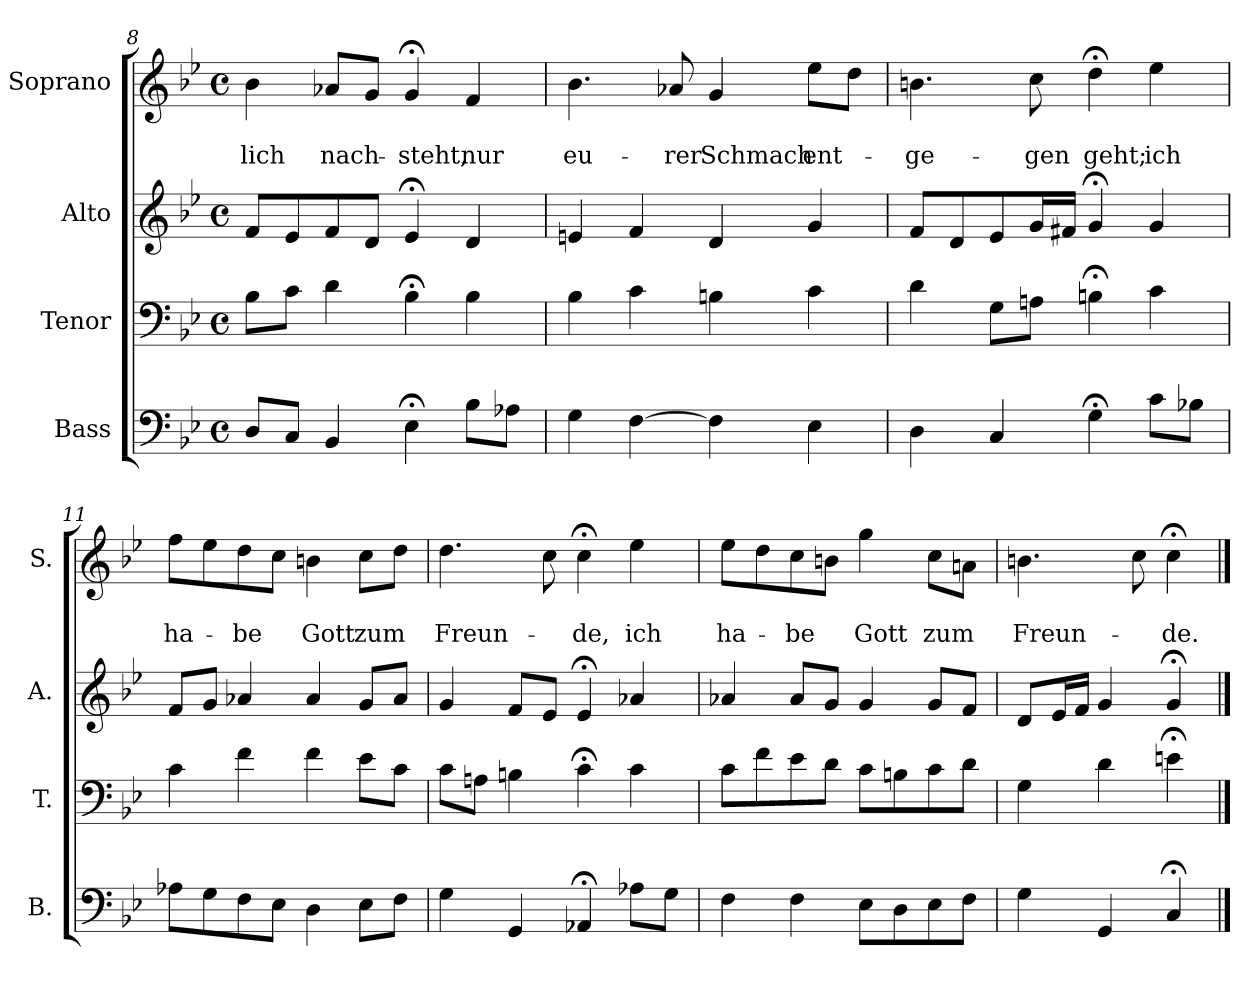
**kern	**kern	**kern	**kern	**text	**text
*part4	*part3	*part2	*part1	*part1	*part1
*staff4	*staff3	*staff2	*staff1	*staff1	*staff1
*I"Bass	*I"Tenor	*I"Alto	*I"Soprano	*	*
*I'B.	*I'T.	*I'A.	*I'S.	*	*
*clefF4	*clefF4	*clefG2	*clefG2	*	*
*k[b-e-]	*k[b-e-]	*k[b-e-]	*k[b-e-]	*	*
*g:	*g:	*g:	*g:	*	*
*M4/4	*M4/4	*M4/4	*M4/4	*	*
*met(c)	*met(c)	*met(c)	*met(c)	*	*
=8	=8	=8	=8	=8	=8
8D/L	8B-\L	8f/L	4b-\	.	-lich
8C/J	8c\J	8e-/	.	.	.
4BB-/	4d\	8f/	8a-X/L	.	nach-
.	.	8d/J	8g/J	.	.
4E-;<\	4B-;<\	4e-;</	4g;</	.	-steht,
8B-\L	4B-\	4d/	4f/	.	nur
8A-X\J	.	.	.	.	.
=9	=9	=9	=9	=9	=9
4G\	4B-\	4en/	4.b-\	.	eu-
[4F\	4c\	4f/	.	.	.
.	.	.	8a-X/	.	-rer
4F\]	4Bn\	4d/	4g/	.	Schmach
4E-\	4c\	4g/	8ee-\L	.	ent-
.	.	.	8dd\J	.	.
!!LO:PB:g=z
=10	=10	=10	=10	=10	=10
4D\	4d\	8f/L	4.bn\	.	-ge-
.	.	8d/	.	.	.
4C/	8G\L	8e-/	.	.	.
.	8An\J	16g/L	8cc\	.	-gen
.	.	16f#X/JJ	.	.	.
4G;<\	4Bn;<\	4g;</	4dd;<\	.	geht;
8c\L	4c\	4g/	4ee-\	.	ich
8B-X\J	.	.	.	.	.
=11	=11	=11	=11	=11	=11
8A-X\L	4c\	8f/L	8ff\L	.	ha-
8G\	.	8g/J	8ee-\	.	.
8F\	4f\	4a-X/	8dd\	.	-be
8E-\J	.	.	8cc\J	.	.
4D\	4f\	4a-/	4bn\	.	Gott
8E-\L	8e-\L	8g/L	8cc\L	.	zum
8F\J	8c\J	8a-/J	8dd\J	.	.
=12	=12	=12	=12	=12	=12
4G\	8c\L	4g/	4.dd\	.	Freun-
.	8An\J	.	.	.	.
4GG/	4Bn\	8f/L	.	.	.
.	.	8e-/J	8cc\	.	.
4AA-X;</	4c;<\	4e-;</	4cc;<\	.	-de,
8A-X\L	4c\	4a-X/	4ee-\	.	ich
8G\J	.	.	.	.	.
=13	=13	=13	=13	=13	=13
4F\	8c\L	4a-X/	8ee-\L	.	ha-
.	8f\	.	8dd\	.	.
4F\	8e-\	8a-/L	8cc\	.	-be
.	8d\J	8g/J	8bn\J	.	.
8E-\L	8c\L	4g/	4gg\	.	Gott
8D\	8Bn\	.	.	.	.
8E-\	8c\	8g/L	8cc\L	.	zum
8F\J	8d\J	8f/J	8an\J	.	.
=14	=14	=14	=14	=14	=14
4G\	4G\	8d/L	4.bn\	.	Freun-
.	.	16e-/L	.	.	.
.	.	16f/JJ	.	.	.
4GG/	4d\	4g/	.	.	.
.	.	.	8cc\	.	.
4C;</	4en;<\	4g;</	4cc;<\	.	-de.
==	==	==	==	==	==
*-	*-	*-	*-	*-	*-
